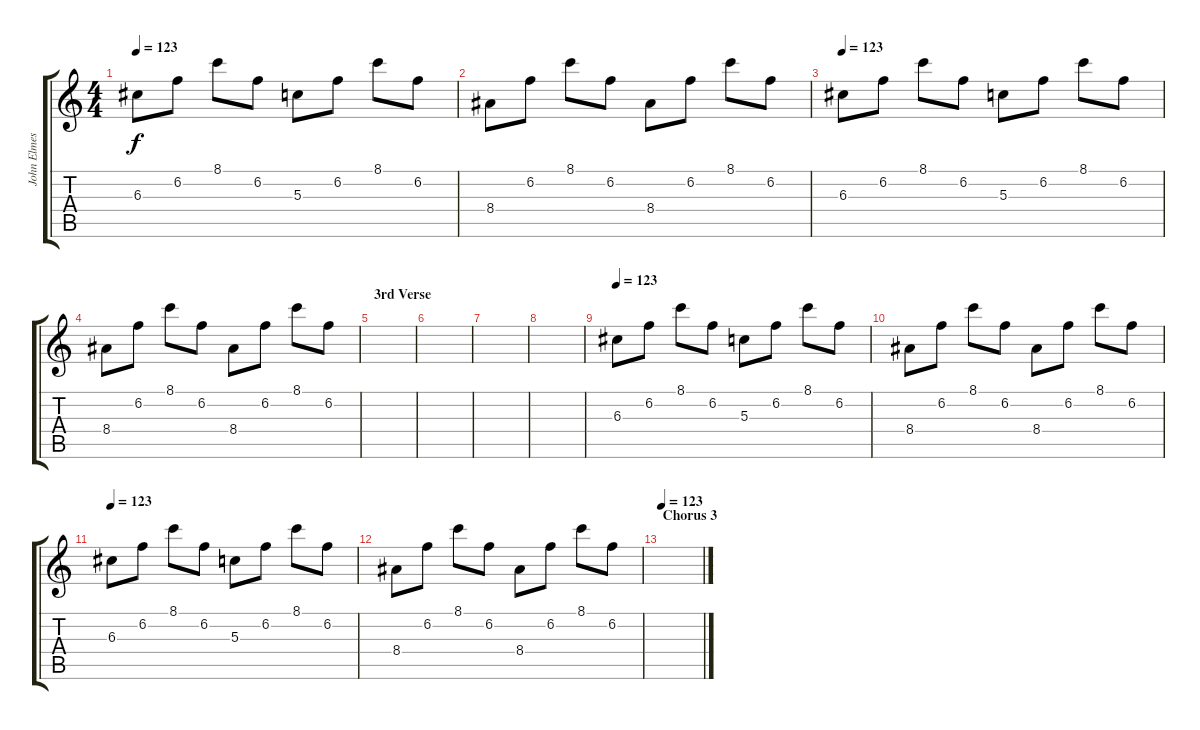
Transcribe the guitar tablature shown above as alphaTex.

\track ("John Elmesley (Acoustic)" "John Elmes") {instrument acousticguitarnylon}
\staff {score tabs}
\tuning (E4 B3 G3 D3 A2 E2) {hide}
\ts (4 4)
\tempo 123
\clef g2
\ks c
6.3.8{dy f} 6.2.8 8.1.8 6.2.8 5.3.8 6.2.8 8.1.8 6.2.8 |
8.4.8 6.2.8 8.1.8 6.2.8 8.4.8 6.2.8 8.1.8 6.2.8 |
\tempo 123
6.3.8 6.2.8 8.1.8 6.2.8 5.3.8 6.2.8 8.1.8 6.2.8 |
8.4.8 6.2.8 8.1.8 6.2.8 8.4.8 6.2.8 8.1.8 6.2.8 |
\section ("" "3rd Verse")
|
|
|
|
\tempo 123
6.3.8 6.2.8 8.1.8 6.2.8 5.3.8 6.2.8 8.1.8 6.2.8 |
8.4.8 6.2.8 8.1.8 6.2.8 8.4.8 6.2.8 8.1.8 6.2.8 |
\tempo 123
6.3.8 6.2.8 8.1.8 6.2.8 5.3.8 6.2.8 8.1.8 6.2.8 |
8.4.8 6.2.8 8.1.8 6.2.8 8.4.8 6.2.8 8.1.8 6.2.8 |
\section ("" "Chorus 3")
\tempo 133
\tempo 123
